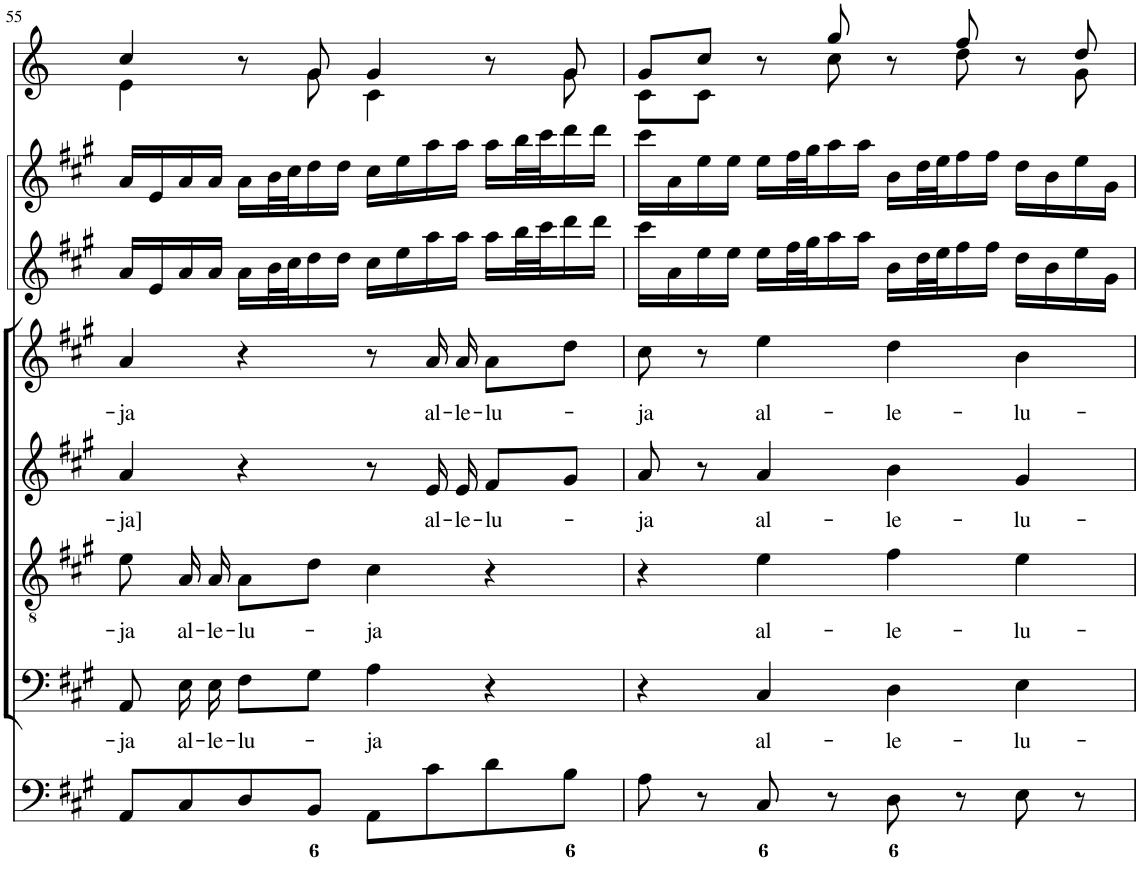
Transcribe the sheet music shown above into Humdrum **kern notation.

**kern	**kern	**text	**kern	**text	**kern	**text	**kern	**text	**kern	**kern	**kern
*part8	*part7	*part7	*part6	*part6	*part5	*part5	*part4	*part4	*part3	*part2	*part1
*staff8	*staff7	*staff7	*staff6	*staff6	*staff5	*staff5	*staff4	*staff4	*staff3	*staff2	*staff1
*I"Organ	*I"Voice	*	*I"Tenor	*	*I"Alto	*	*I"Voice	*	*I"Violin	*I"Violini	*I"Corni in A
*	*	*	*	*	*	*	*	*	*I'Vln	*I'Vln	*
!!LO:PB:g=z
*clefF4	*clefF4	*	*clefGv2	*	*clefG2	*	*clefG2	*	*clefG2	*clefG2	*clefG2
*	*	*	*	*	*	*	*	*	*	*	*Trd2c3
*k[f#c#g#]	*k[f#c#g#]	*	*k[f#c#g#]	*	*k[f#c#g#]	*	*k[f#c#g#]	*	*k[f#c#g#]	*k[f#c#g#]	*k[]
*M4/4	*M4/4	*	*M4/4	*	*M4/4	*	*M4/4	*	*M4/4	*M4/4	*M4/4
*met(c)	*met(c)	*	*met(c)	*	*met(c)	*	*met(c)	*	*met(c)	*met(c)	*met(c)
=55	=55	=55	=55	=55	=55	=55	=55	=55	=55	=55	=55
!	!	!LO:LY:b	!	!LO:LY:b	!	!LO:LY:b	!	!LO:LY:b	!	!	!
*	*	*	*	*	*	*	*	*	*	*	*^
8AA/L	8AA/	-ja	8e\	-ja	4a/	-ja]	4a/	-ja	16a/LL	16a/LL	4cc/	4e\
.	.	.	.	.	.	.	.	.	16e/	16e/	.	.
!	!	!LO:LY:b	!	!LO:LY:b	!	!	!	!	!	!	!	!
8C#/	16E\	al-	16A/	al-	.	.	.	.	16a/	16a/	.	.
!	!	!LO:LY:b	!	!LO:LY:b	!	!	!	!	!	!	!	!
.	16E\	-le-	16A/	-le-	.	.	.	.	16a/JJ	16a/JJ	.	.
!	!	!LO:LY:b	!	!LO:LY:b	!	!	!	!	!	!	!	!
8D/	8F#\L	-lu-	8A\L	-lu-	4r	.	4r	.	16a\LL	16a\LL	8r	8ryy
.	.	.	.	.	.	.	.	.	32b\L	32b\L	.	.
.	.	.	.	.	.	.	.	.	32cc#\J	32cc#\J	.	.
8BB/J	8G#\J	.	8d\J	.	.	.	.	.	16dd\	16dd\	8g/	8g\
.	.	.	.	.	.	.	.	.	16dd\JJ	16dd\JJ	.	.
!	!	!LO:LY:b	!	!LO:LY:b	!	!	!	!	!	!	!	!
8AA\L	4A\	-ja	4c#\	-ja	8r	.	8r	.	16cc#\LL	16cc#\LL	4g/	4c\
.	.	.	.	.	.	.	.	.	16ee\	16ee\	.	.
!	!	!	!	!	!	!LO:LY:b	!	!LO:LY:b	!	!	!	!
8c#\	.	.	.	.	16e/	al-	16a/	al-	16aa\	16aa\	.	.
!	!	!	!	!	!	!LO:LY:b	!	!LO:LY:b	!	!	!	!
.	.	.	.	.	16e/	-le-	16a/	-le-	16aa\JJ	16aa\JJ	.	.
!	!	!	!	!	!	!LO:LY:b	!	!LO:LY:b	!	!	!	!
8d\	4r	.	4r	.	8f#/L	-lu-	8a\L	-lu-	16aa\LL	16aa\LL	8r	8ryy
.	.	.	.	.	.	.	.	.	32bb\L	32bb\L	.	.
.	.	.	.	.	.	.	.	.	32ccc#\J	32ccc#\J	.	.
8B\J	.	.	.	.	8g#/J	.	8dd\J	.	16ddd\	16ddd\	8g/	8g\
.	.	.	.	.	.	.	.	.	16ddd\JJ	16ddd\JJ	.	.
=56	=56	=56	=56	=56	=56	=56	=56	=56	=56	=56	=56	=56
!	!	!	!	!	!	!LO:LY:b	!	!LO:LY:b	!	!	!	!
8A\	4r	.	4r	.	8a/	-ja	8cc#\	-ja	16ccc#\LL	16ccc#\LL	8g/L	8c\L
.	.	.	.	.	.	.	.	.	16a\	16a\	.	.
8r	.	.	.	.	8r	.	8r	.	16ee\	16ee\	8cc/J	8c\J
.	.	.	.	.	.	.	.	.	16ee\JJ	16ee\JJ	.	.
!	!	!LO:LY:b	!	!LO:LY:b	!	!LO:LY:b	!	!LO:LY:b	!	!	!	!
8C#/	4C#/	al-	4e\	al-	4a/	al-	4ee\	al-	16ee\LL	16ee\LL	8r	8ryy
.	.	.	.	.	.	.	.	.	32ff#\L	32ff#\L	.	.
.	.	.	.	.	.	.	.	.	32gg#\J	32gg#\J	.	.
8r	.	.	.	.	.	.	.	.	16aa\	16aa\	8gg/	8cc\
.	.	.	.	.	.	.	.	.	16aa\JJ	16aa\JJ	.	.
!	!	!LO:LY:b	!	!LO:LY:b	!	!LO:LY:b	!	!LO:LY:b	!	!	!	!
8D\	4D\	-le-	4f#\	-le-	4b\	-le-	4dd\	-le-	16b\LL	16b\LL	8r	8ryy
.	.	.	.	.	.	.	.	.	32dd\L	32dd\L	.	.
.	.	.	.	.	.	.	.	.	32ee\J	32ee\J	.	.
8r	.	.	.	.	.	.	.	.	16ff#\	16ff#\	8ff/	8dd\
.	.	.	.	.	.	.	.	.	16ff#\JJ	16ff#\JJ	.	.
!	!	!LO:LY:b	!	!LO:LY:b	!	!LO:LY:b	!	!LO:LY:b	!	!	!	!
8E\	4E\	-lu-	4e\	-lu-	4g#/	-lu-	4b\	-lu-	16dd\LL	16dd\LL	8r	8ryy
.	.	.	.	.	.	.	.	.	16b\	16b\	.	.
8r	.	.	.	.	.	.	.	.	16ee\	16ee\	8dd/	8g\
.	.	.	.	.	.	.	.	.	16g#\JJ	16g#\JJ	.	.
*	*	*	*	*	*	*	*	*	*	*	*v	*v
=	=	=	=	=	=	=	=	=	=	=	=
*-	*-	*-	*-	*-	*-	*-	*-	*-	*-	*-	*-
